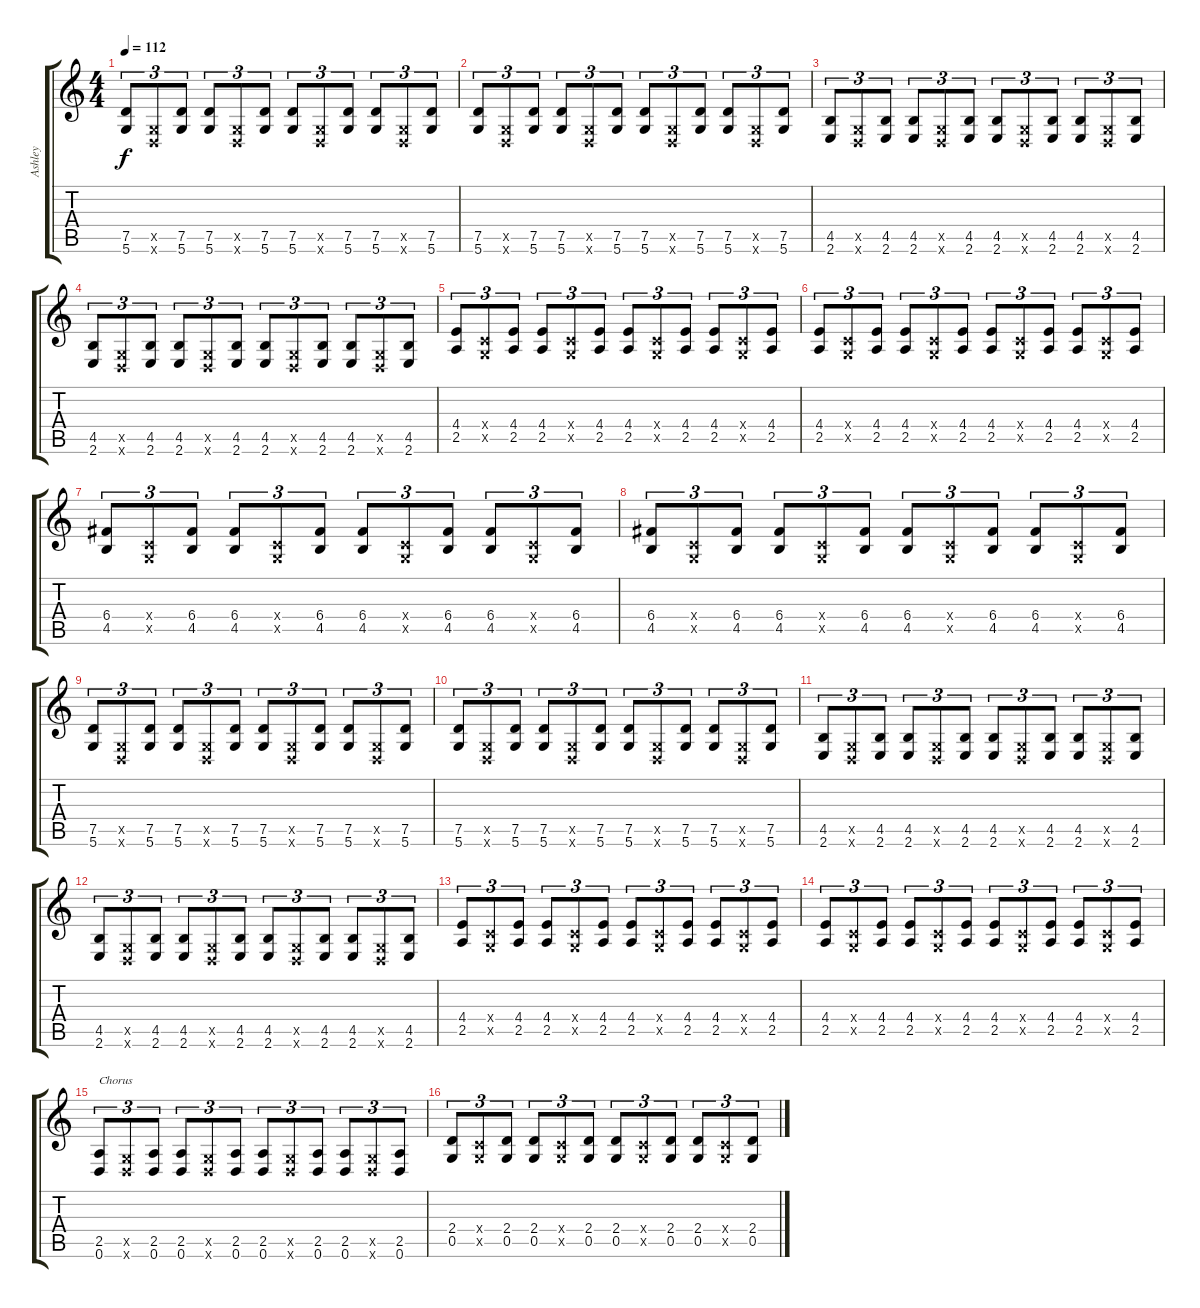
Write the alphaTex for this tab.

\track ("Ashley" "Ashley") {instrument acousticguitarsteel}
\staff {score tabs}
\tuning (D4 A3 F3 C3 G2 D2) {hide}
\ts (4 4)
\tempo 112
\clef g2
\ks c
(7.5 5.6).8{tu (3 2) dy f} (0.5{x} 0.6{x}).8{tu (3 2)} (7.5 5.6).8{tu (3 2)} (7.5 5.6).8{tu (3 2)} (0.5{x} 0.6{x}).8{tu (3 2)} (7.5 5.6).8{tu (3 2)} (7.5 5.6).8{tu (3 2)} (0.5{x} 0.6{x}).8{tu (3 2)} (7.5 5.6).8{tu (3 2)} (7.5 5.6).8{tu (3 2)} (0.5{x} 0.6{x}).8{tu (3 2)} (7.5 5.6).8{tu (3 2)} |
(7.5 5.6).8{tu (3 2)} (0.5{x} 0.6{x}).8{tu (3 2)} (7.5 5.6).8{tu (3 2)} (7.5 5.6).8{tu (3 2)} (0.5{x} 0.6{x}).8{tu (3 2)} (7.5 5.6).8{tu (3 2)} (7.5 5.6).8{tu (3 2)} (0.5{x} 0.6{x}).8{tu (3 2)} (7.5 5.6).8{tu (3 2)} (7.5 5.6).8{tu (3 2)} (0.5{x} 0.6{x}).8{tu (3 2)} (7.5 5.6).8{tu (3 2)} |
(4.5 2.6).8{tu (3 2)} (0.5{x} 0.6{x}).8{tu (3 2)} (4.5 2.6).8{tu (3 2)} (4.5 2.6).8{tu (3 2)} (0.5{x} 0.6{x}).8{tu (3 2)} (4.5 2.6).8{tu (3 2)} (4.5 2.6).8{tu (3 2)} (0.5{x} 0.6{x}).8{tu (3 2)} (4.5 2.6).8{tu (3 2)} (4.5 2.6).8{tu (3 2)} (0.5{x} 0.6{x}).8{tu (3 2)} (4.5 2.6).8{tu (3 2)} |
(4.5 2.6).8{tu (3 2)} (0.5{x} 0.6{x}).8{tu (3 2)} (4.5 2.6).8{tu (3 2)} (4.5 2.6).8{tu (3 2)} (0.5{x} 0.6{x}).8{tu (3 2)} (4.5 2.6).8{tu (3 2)} (4.5 2.6).8{tu (3 2)} (0.5{x} 0.6{x}).8{tu (3 2)} (4.5 2.6).8{tu (3 2)} (4.5 2.6).8{tu (3 2)} (0.5{x} 0.6{x}).8{tu (3 2)} (4.5 2.6).8{tu (3 2)} |
(4.4 2.5).8{tu (3 2)} (0.4{x} 0.5{x}).8{tu (3 2)} (4.4 2.5).8{tu (3 2)} (4.4 2.5).8{tu (3 2)} (0.4{x} 0.5{x}).8{tu (3 2)} (4.4 2.5).8{tu (3 2)} (4.4 2.5).8{tu (3 2)} (0.4{x} 0.5{x}).8{tu (3 2)} (4.4 2.5).8{tu (3 2)} (4.4 2.5).8{tu (3 2)} (0.4{x} 0.5{x}).8{tu (3 2)} (4.4 2.5).8{tu (3 2)} |
(4.4 2.5).8{tu (3 2)} (0.4{x} 0.5{x}).8{tu (3 2)} (4.4 2.5).8{tu (3 2)} (4.4 2.5).8{tu (3 2)} (0.4{x} 0.5{x}).8{tu (3 2)} (4.4 2.5).8{tu (3 2)} (4.4 2.5).8{tu (3 2)} (0.4{x} 0.5{x}).8{tu (3 2)} (4.4 2.5).8{tu (3 2)} (4.4 2.5).8{tu (3 2)} (0.4{x} 0.5{x}).8{tu (3 2)} (4.4 2.5).8{tu (3 2)} |
(6.4 4.5).8{tu (3 2)} (0.4{x} 0.5{x}).8{tu (3 2)} (6.4 4.5).8{tu (3 2)} (6.4 4.5).8{tu (3 2)} (0.4{x} 0.5{x}).8{tu (3 2)} (6.4 4.5).8{tu (3 2)} (6.4 4.5).8{tu (3 2)} (0.4{x} 0.5{x}).8{tu (3 2)} (6.4 4.5).8{tu (3 2)} (6.4 4.5).8{tu (3 2)} (0.4{x} 0.5{x}).8{tu (3 2)} (6.4 4.5).8{tu (3 2)} |
(6.4 4.5).8{tu (3 2)} (0.4{x} 0.5{x}).8{tu (3 2)} (6.4 4.5).8{tu (3 2)} (6.4 4.5).8{tu (3 2)} (0.4{x} 0.5{x}).8{tu (3 2)} (6.4 4.5).8{tu (3 2)} (6.4 4.5).8{tu (3 2)} (0.4{x} 0.5{x}).8{tu (3 2)} (6.4 4.5).8{tu (3 2)} (6.4 4.5).8{tu (3 2)} (0.4{x} 0.5{x}).8{tu (3 2)} (6.4 4.5).8{tu (3 2)} |
(7.5 5.6).8{tu (3 2)} (0.5{x} 0.6{x}).8{tu (3 2)} (7.5 5.6).8{tu (3 2)} (7.5 5.6).8{tu (3 2)} (0.5{x} 0.6{x}).8{tu (3 2)} (7.5 5.6).8{tu (3 2)} (7.5 5.6).8{tu (3 2)} (0.5{x} 0.6{x}).8{tu (3 2)} (7.5 5.6).8{tu (3 2)} (7.5 5.6).8{tu (3 2)} (0.5{x} 0.6{x}).8{tu (3 2)} (7.5 5.6).8{tu (3 2)} |
(7.5 5.6).8{tu (3 2)} (0.5{x} 0.6{x}).8{tu (3 2)} (7.5 5.6).8{tu (3 2)} (7.5 5.6).8{tu (3 2)} (0.5{x} 0.6{x}).8{tu (3 2)} (7.5 5.6).8{tu (3 2)} (7.5 5.6).8{tu (3 2)} (0.5{x} 0.6{x}).8{tu (3 2)} (7.5 5.6).8{tu (3 2)} (7.5 5.6).8{tu (3 2)} (0.5{x} 0.6{x}).8{tu (3 2)} (7.5 5.6).8{tu (3 2)} |
(4.5 2.6).8{tu (3 2)} (0.5{x} 0.6{x}).8{tu (3 2)} (4.5 2.6).8{tu (3 2)} (4.5 2.6).8{tu (3 2)} (0.5{x} 0.6{x}).8{tu (3 2)} (4.5 2.6).8{tu (3 2)} (4.5 2.6).8{tu (3 2)} (0.5{x} 0.6{x}).8{tu (3 2)} (4.5 2.6).8{tu (3 2)} (4.5 2.6).8{tu (3 2)} (0.5{x} 0.6{x}).8{tu (3 2)} (4.5 2.6).8{tu (3 2)} |
(4.5 2.6).8{tu (3 2)} (0.5{x} 0.6{x}).8{tu (3 2)} (4.5 2.6).8{tu (3 2)} (4.5 2.6).8{tu (3 2)} (0.5{x} 0.6{x}).8{tu (3 2)} (4.5 2.6).8{tu (3 2)} (4.5 2.6).8{tu (3 2)} (0.5{x} 0.6{x}).8{tu (3 2)} (4.5 2.6).8{tu (3 2)} (4.5 2.6).8{tu (3 2)} (0.5{x} 0.6{x}).8{tu (3 2)} (4.5 2.6).8{tu (3 2)} |
(4.4 2.5).8{tu (3 2)} (0.4{x} 0.5{x}).8{tu (3 2)} (4.4 2.5).8{tu (3 2)} (4.4 2.5).8{tu (3 2)} (0.4{x} 0.5{x}).8{tu (3 2)} (4.4 2.5).8{tu (3 2)} (4.4 2.5).8{tu (3 2)} (0.4{x} 0.5{x}).8{tu (3 2)} (4.4 2.5).8{tu (3 2)} (4.4 2.5).8{tu (3 2)} (0.4{x} 0.5{x}).8{tu (3 2)} (4.4 2.5).8{tu (3 2)} |
(4.4 2.5).8{tu (3 2)} (0.4{x} 0.5{x}).8{tu (3 2)} (4.4 2.5).8{tu (3 2)} (4.4 2.5).8{tu (3 2)} (0.4{x} 0.5{x}).8{tu (3 2)} (4.4 2.5).8{tu (3 2)} (4.4 2.5).8{tu (3 2)} (0.4{x} 0.5{x}).8{tu (3 2)} (4.4 2.5).8{tu (3 2)} (4.4 2.5).8{tu (3 2)} (0.4{x} 0.5{x}).8{tu (3 2)} (4.4 2.5).8{tu (3 2)} |
(2.5 0.6).8{tu (3 2) txt "Chorus"} (0.5{x} 0.6{x}).8{tu (3 2)} (2.5 0.6).8{tu (3 2)} (2.5 0.6).8{tu (3 2)} (0.5{x} 0.6{x}).8{tu (3 2)} (2.5 0.6).8{tu (3 2)} (2.5 0.6).8{tu (3 2)} (0.5{x} 0.6{x}).8{tu (3 2)} (2.5 0.6).8{tu (3 2)} (2.5 0.6).8{tu (3 2)} (0.5{x} 0.6{x}).8{tu (3 2)} (2.5 0.6).8{tu (3 2)} |
(2.4 0.5).8{tu (3 2)} (0.4{x} 0.5{x}).8{tu (3 2)} (2.4 0.5).8{tu (3 2)} (2.4 0.5).8{tu (3 2)} (0.4{x} 0.5{x}).8{tu (3 2)} (2.4 0.5).8{tu (3 2)} (2.4 0.5).8{tu (3 2)} (0.4{x} 0.5{x}).8{tu (3 2)} (2.4 0.5).8{tu (3 2)} (2.4 0.5).8{tu (3 2)} (0.4{x} 0.5{x}).8{tu (3 2)} (2.4 0.5).8{tu (3 2)}
